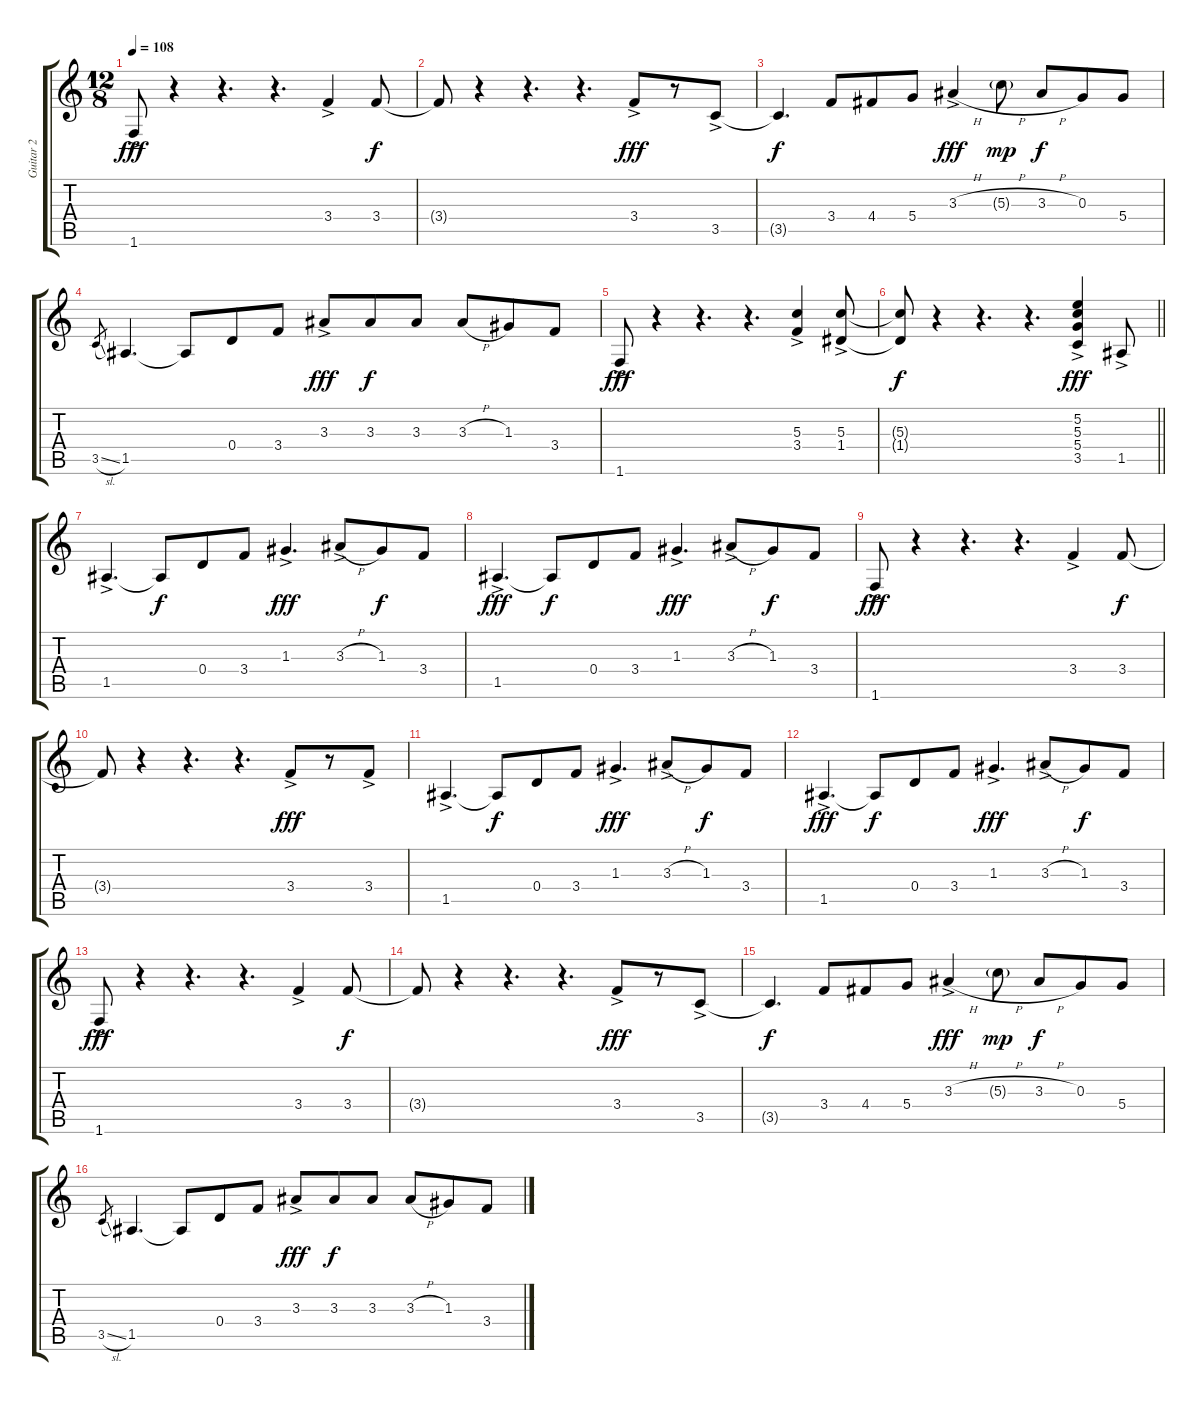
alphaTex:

\track ("Guitar 2" "Guitar 2") {instrument overdrivenguitar}
\staff {score tabs}
\tuning (E4 B3 G3 D3 A2 E2) {hide}
\ts (12 8)
\tempo 108
\clef g2
\ks c
1.6{ac}.8{dy fff} r.4 r.4{d} r.4{d} 3.4{ac}.4 3.4.8{dy f} |
3.4{t}.8 r.4 r.4{d} r.4{d} 3.4{ac}.8{dy fff} r.8 3.5{ac}.8 |
3.5{t}.4{d dy f} 3.4.8 4.4.8 5.4.8 3.3{h ac}.4{dy fff} 5.3{h g}.8{dy mp} 3.3{h}.8{dy f} 0.3.8 5.4.8 |
3.5{sl}.8{gr} 1.5.4{d} 1.5{t}.8 0.4.8 3.4.8 3.3{ac}.8{dy fff} 3.3.8{dy f} 3.3.8 3.3{h}.8 1.3.8 3.4.8 |
1.6{ac}.8{dy fff} r.4 r.4{d} r.4{d} (5.3{ac} 3.4{ac}).4 (5.3{ac} 1.4{ac}).8 |
\barLineRight lightlight
(5.3{t} 1.4{t}).8{dy f} r.4 r.4{d} r.4{d} (5.2{ac} 5.3{ac} 5.4{ac} 3.5{ac}).4{dy fff} 1.5{ac}.8 |
1.5{ac}.4{d} 1.5{t}.8{dy f} 0.4.8 3.4.8 1.3{ac}.4{d dy fff} 3.3{h ac}.8 1.3.8{dy f} 3.4.8 |
1.5{ac}.4{d dy fff} 1.5{t}.8{dy f} 0.4.8 3.4.8 1.3{ac}.4{d dy fff} 3.3{h ac}.8 1.3.8{dy f} 3.4.8 |
1.6{ac}.8{dy fff} r.4 r.4{d} r.4{d} 3.4{ac}.4 3.4.8{dy f} |
3.4{t}.8 r.4 r.4{d} r.4{d} 3.4{ac}.8{dy fff} r.8 3.4{ac}.8 |
1.5{ac}.4{d} 1.5{t}.8{dy f} 0.4.8 3.4.8 1.3{ac}.4{d dy fff} 3.3{h ac}.8 1.3.8{dy f} 3.4.8 |
1.5{ac}.4{d dy fff} 1.5{t}.8{dy f} 0.4.8 3.4.8 1.3{ac}.4{d dy fff} 3.3{h ac}.8 1.3.8{dy f} 3.4.8 |
1.6{ac}.8{dy fff} r.4 r.4{d} r.4{d} 3.4{ac}.4 3.4.8{dy f} |
3.4{t}.8 r.4 r.4{d} r.4{d} 3.4{ac}.8{dy fff} r.8 3.5{ac}.8 |
3.5{t}.4{d dy f} 3.4.8 4.4.8 5.4.8 3.3{h ac}.4{dy fff} 5.3{h g}.8{dy mp} 3.3{h}.8{dy f} 0.3.8 5.4.8 |
3.5{sl}.8{gr} 1.5.4{d} 1.5{t}.8 0.4.8 3.4.8 3.3{ac}.8{dy fff} 3.3.8{dy f} 3.3.8 3.3{h}.8 1.3.8 3.4.8
